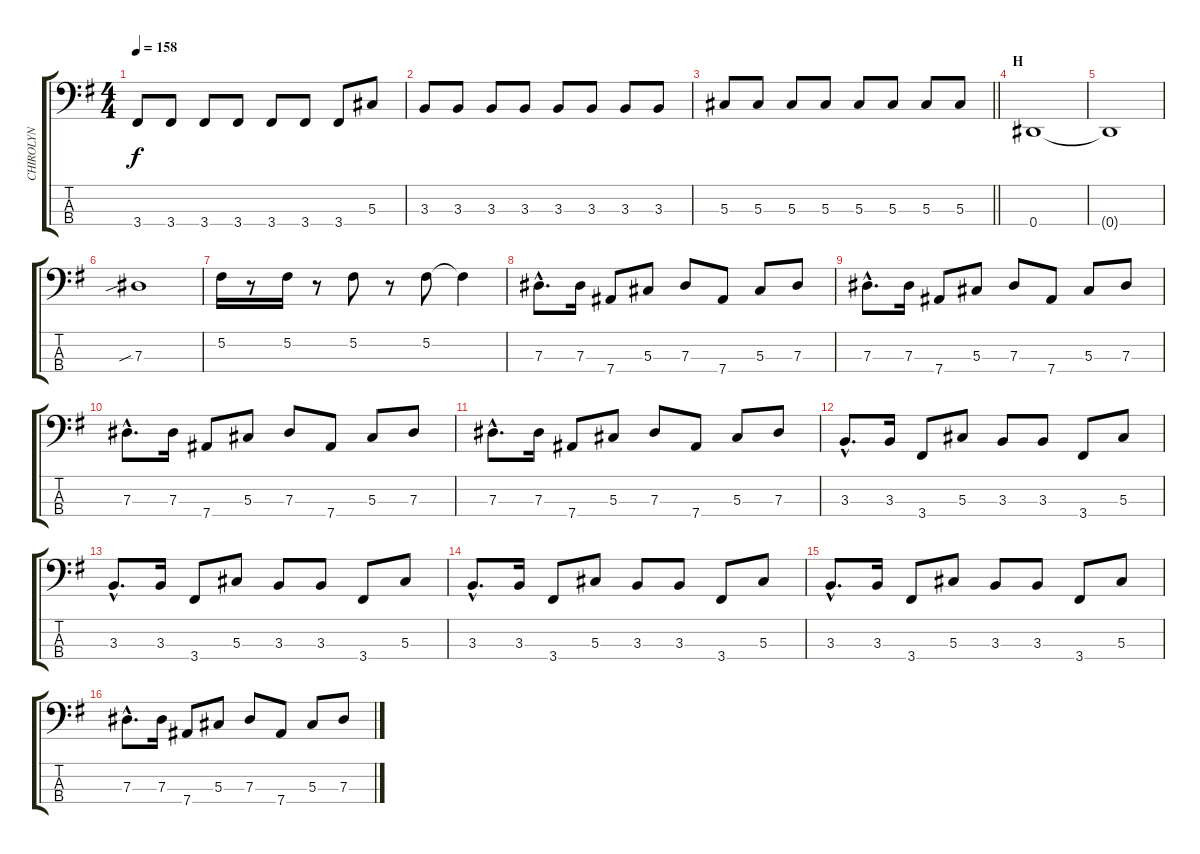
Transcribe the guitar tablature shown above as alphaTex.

\track ("CHIROLYN" "CHIROLYN") {instrument electricbasspick}
\staff {score tabs}
\tuning (Gb2 Db2 Ab1 Eb1) {hide}
\ts (4 4)
\tempo 158
\clef f4
\ks g
3.4.8{dy f} 3.4.8 3.4.8 3.4.8 3.4.8 3.4.8 3.4.8 5.3.8 |
3.3.8 3.3.8 3.3.8 3.3.8 3.3.8 3.3.8 3.3.8 3.3.8 |
\barLineRight lightlight
5.3.8 5.3.8 5.3.8 5.3.8 5.3.8 5.3.8 5.3.8 5.3.8 |
\section ("" "H")
0.4.1 |
0.4{t}.1 |
7.3{sib}.1 |
5.2.16 r.8 5.2.16 r.8 5.2.8 r.8 5.2.8 5.2{t}.4 |
7.3{hac}.8{d} 7.3.16 7.4.8 5.3.8 7.3.8 7.4.8 5.3.8 7.3.8 |
7.3{hac}.8{d} 7.3.16 7.4.8 5.3.8 7.3.8 7.4.8 5.3.8 7.3.8 |
7.3{hac}.8{d} 7.3.16 7.4.8 5.3.8 7.3.8 7.4.8 5.3.8 7.3.8 |
7.3{hac}.8{d} 7.3.16 7.4.8 5.3.8 7.3.8 7.4.8 5.3.8 7.3.8 |
3.3{hac}.8{d} 3.3.16 3.4.8 5.3.8 3.3.8 3.3.8 3.4.8 5.3.8 |
3.3{hac}.8{d} 3.3.16 3.4.8 5.3.8 3.3.8 3.3.8 3.4.8 5.3.8 |
3.3{hac}.8{d} 3.3.16 3.4.8 5.3.8 3.3.8 3.3.8 3.4.8 5.3.8 |
3.3{hac}.8{d} 3.3.16 3.4.8 5.3.8 3.3.8 3.3.8 3.4.8 5.3.8 |
7.3{hac}.8{d} 7.3.16 7.4.8 5.3.8 7.3.8 7.4.8 5.3.8 7.3.8
